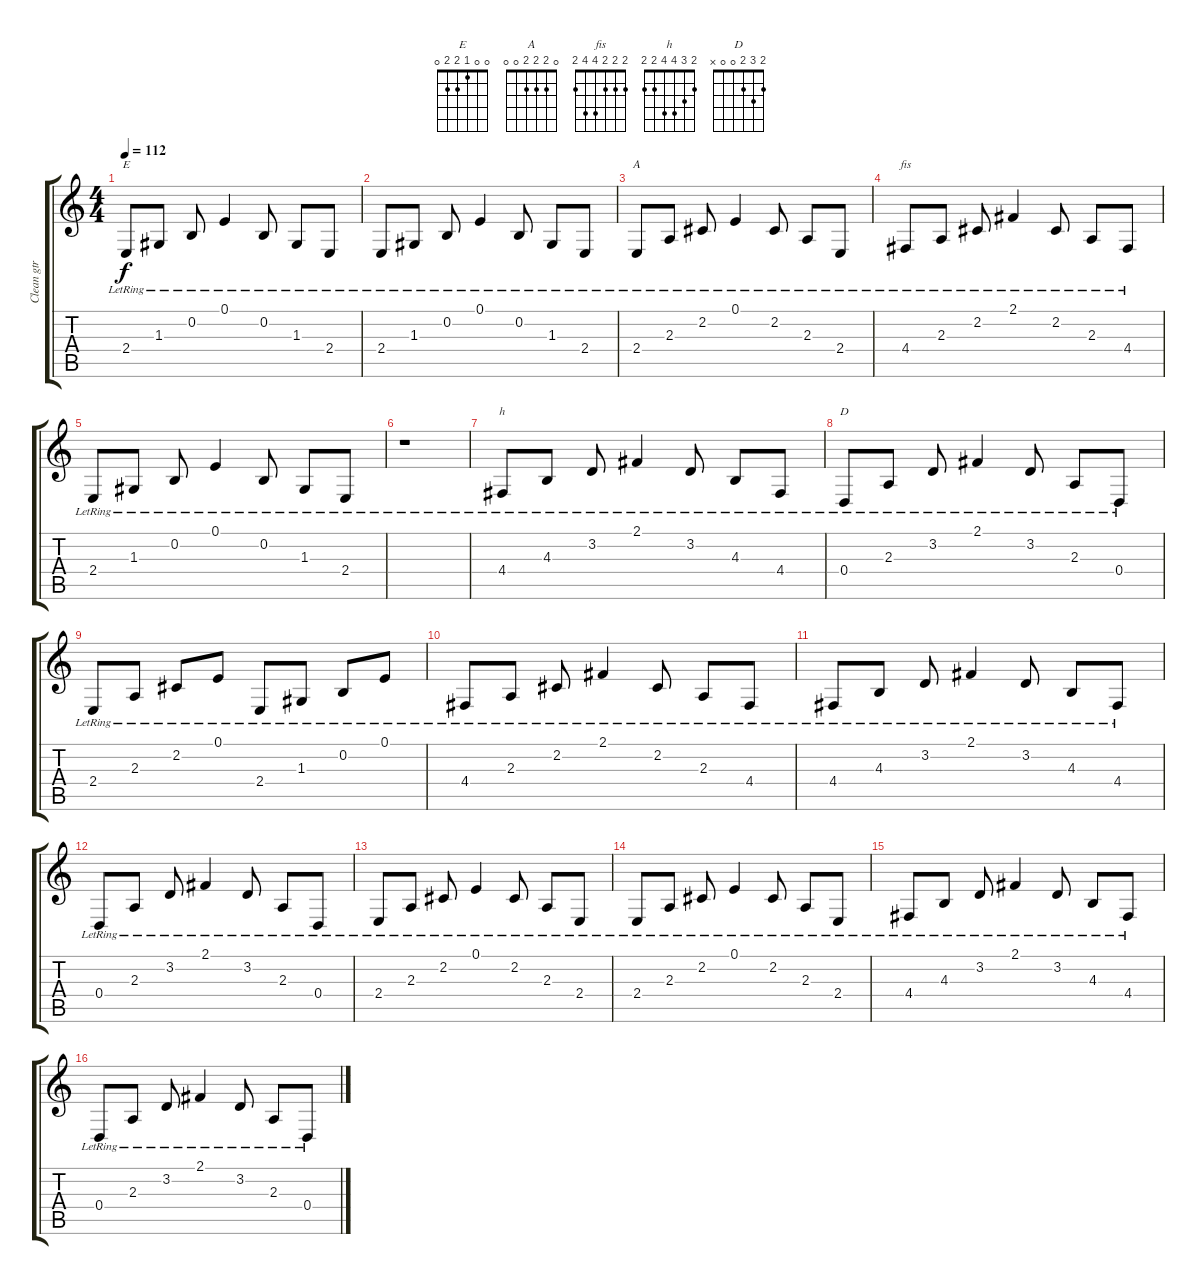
\track ("Clean gtr" "Clean gtr") {instrument brightacousticpiano}
\staff {score tabs}
\tuning (E4 B3 G3 D3 A2 E2) {hide}
\chord ("E" 0 0 1 2 2 0)
\chord ("A" 0 2 2 2 0 0)
\chord ("fis" 2 2 2 4 4 2)
\chord ("h" 2 3 4 4 2 2)
\chord ("D" 2 3 2 0 0 x)
\ts (4 4)
\tempo 112
\clef g2
\ks c
2.4{lr}.8{ch "E" dy f} 1.3{lr}.8 0.2{lr}.8 0.1{lr}.4 0.2{lr}.8 1.3{lr}.8 2.4{lr}.8 |
2.4{lr}.8 1.3{lr}.8 0.2{lr}.8 0.1{lr}.4 0.2{lr}.8 1.3{lr}.8 2.4{lr}.8 |
2.4{lr}.8{ch "A"} 2.3{lr}.8 2.2{lr}.8 0.1{lr}.4 2.2{lr}.8 2.3{lr}.8 2.4{lr}.8 |
4.4{lr}.8{ch "fis"} 2.3{lr}.8 2.2{lr}.8 2.1{lr}.4 2.2{lr}.8 2.3{lr}.8 4.4{lr}.8 |
2.4{lr}.8 1.3{lr}.8 0.2{lr}.8 0.1{lr}.4 0.2{lr}.8 1.3{lr}.8 2.4{lr}.8 |
r.1 |
4.4{lr}.8{ch "h"} 4.3{lr}.8 3.2{lr}.8 2.1{lr}.4 3.2{lr}.8 4.3{lr}.8 4.4{lr}.8 |
0.4{lr}.8{ch "D"} 2.3{lr}.8 3.2{lr}.8 2.1{lr}.4 3.2{lr}.8 2.3{lr}.8 0.4{lr}.8 |
2.4{lr}.8 2.3{lr}.8 2.2{lr}.8 0.1{lr}.8 2.4{lr}.8 1.3{lr}.8 0.2{lr}.8 0.1{lr}.8 |
4.4{lr}.8 2.3{lr}.8 2.2{lr}.8 2.1{lr}.4 2.2{lr}.8 2.3{lr}.8 4.4{lr}.8 |
4.4{lr}.8 4.3{lr}.8 3.2{lr}.8 2.1{lr}.4 3.2{lr}.8 4.3{lr}.8 4.4{lr}.8 |
0.4{lr}.8 2.3{lr}.8 3.2{lr}.8 2.1{lr}.4 3.2{lr}.8 2.3{lr}.8 0.4{lr}.8 |
2.4{lr}.8 2.3{lr}.8 2.2{lr}.8 0.1{lr}.4 2.2{lr}.8 2.3{lr}.8 2.4{lr}.8 |
2.4{lr}.8 2.3{lr}.8 2.2{lr}.8 0.1{lr}.4 2.2{lr}.8 2.3{lr}.8 2.4{lr}.8 |
4.4{lr}.8 4.3{lr}.8 3.2{lr}.8 2.1{lr}.4 3.2{lr}.8 4.3{lr}.8 4.4{lr}.8 |
0.4{lr}.8 2.3{lr}.8 3.2{lr}.8 2.1{lr}.4 3.2{lr}.8 2.3{lr}.8 0.4{lr}.8
